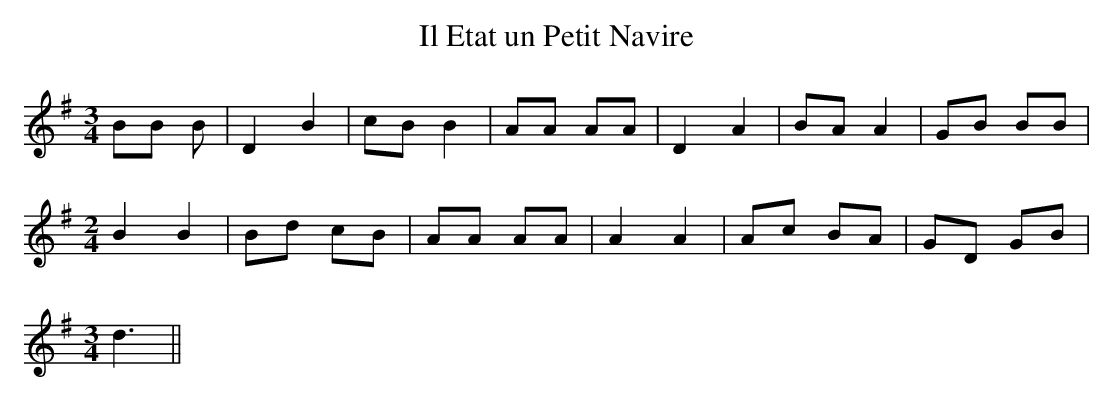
X:1
T:Il Etat un Petit Navire
M:3/4
L:1/8
K:G
 BB B| D2 B2| cB B2| AA AA| D2 A2| BA A2| GB BB|
M:2/4
 B2 B2| Bd cB| AA AA| A2 A2| Ac BA| GD GB|
M:3/4
 d3||
